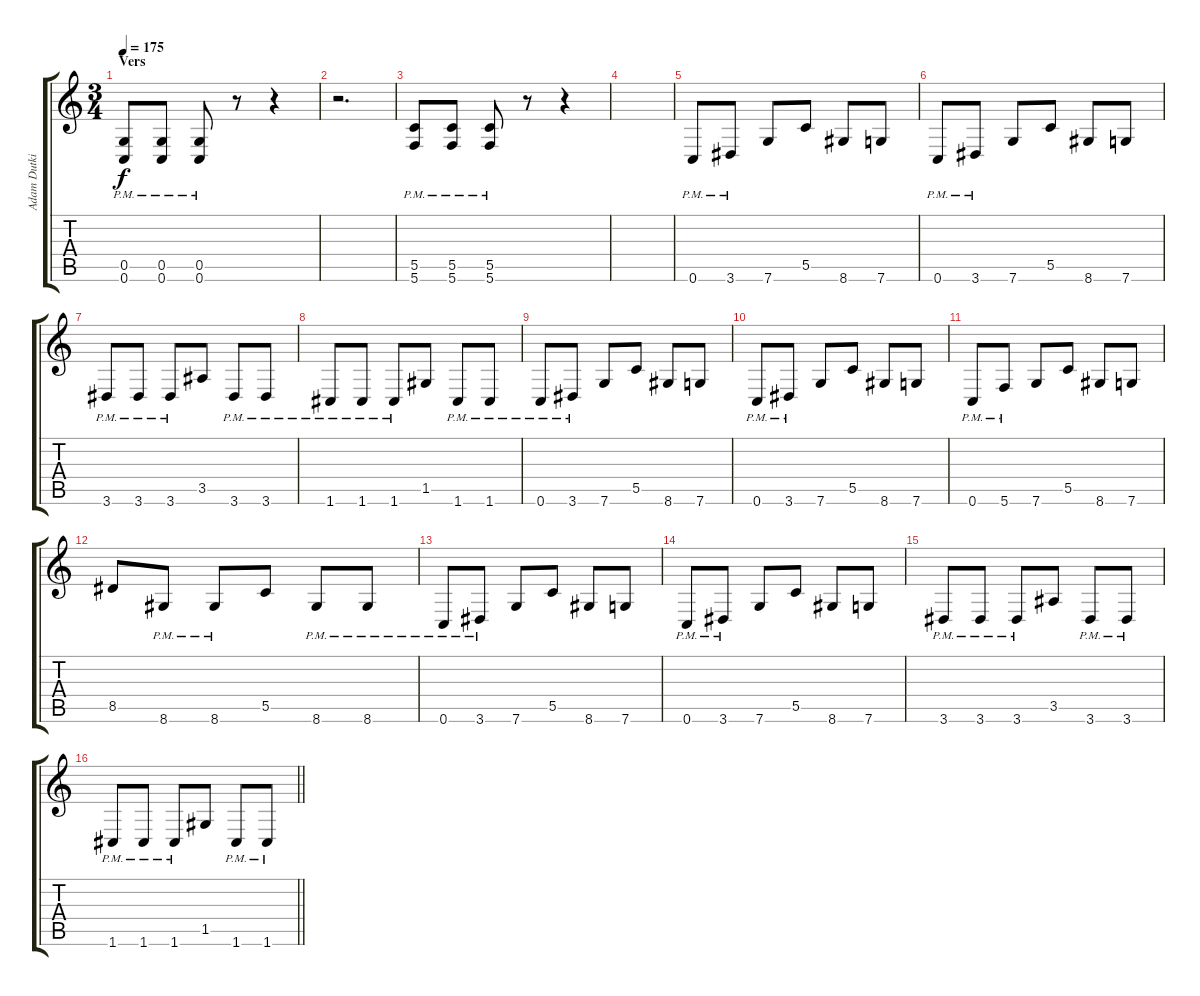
\track ("Adam Dutkiewicz" "Adam Dutki") {instrument distortionguitar}
\staff {score tabs}
\tuning (D4 A3 F3 C3 G2 C2) {hide}
\ts (3 4)
\section ("" "Vers")
\tempo 175
\clef g2
\ks c
(0.5{pm} 0.6{pm}).8{dy f} (0.5{pm} 0.6{pm}).8 (0.5{pm} 0.6{pm}).8 r.8 r.4 |
r.2{d} |
(5.5{pm} 5.6{pm}).8 (5.5{pm} 5.6{pm}).8 (5.5{pm} 5.6{pm}).8 r.8 r.4 |
|
0.6{pm}.8 3.6{pm}.8 7.6.8 5.5.8 8.6.8 7.6.8 |
0.6{pm}.8 3.6{pm}.8 7.6.8 5.5.8 8.6.8 7.6.8 |
3.6{pm}.8 3.6{pm}.8 3.6{pm}.8 3.5.8 3.6{pm}.8 3.6{pm}.8 |
1.6{pm}.8 1.6{pm}.8 1.6{pm}.8 1.5.8 1.6{pm}.8 1.6{pm}.8 |
0.6{pm}.8 3.6{pm}.8 7.6.8 5.5.8 8.6.8 7.6.8 |
0.6{pm}.8 3.6{pm}.8 7.6.8 5.5.8 8.6.8 7.6.8 |
0.6{pm}.8 5.6{pm}.8 7.6.8 5.5.8 8.6.8 7.6.8 |
8.5.8 8.6{pm}.8 8.6{pm}.8 5.5.8 8.6{pm}.8 8.6{pm}.8 |
0.6{pm}.8 3.6{pm}.8 7.6.8 5.5.8 8.6.8 7.6.8 |
0.6{pm}.8 3.6{pm}.8 7.6.8 5.5.8 8.6.8 7.6.8 |
3.6{pm}.8 3.6{pm}.8 3.6{pm}.8 3.5.8 3.6{pm}.8 3.6{pm}.8 |
\barLineRight lightlight
1.6{pm}.8 1.6{pm}.8 1.6{pm}.8 1.5.8 1.6{pm}.8 1.6{pm}.8
